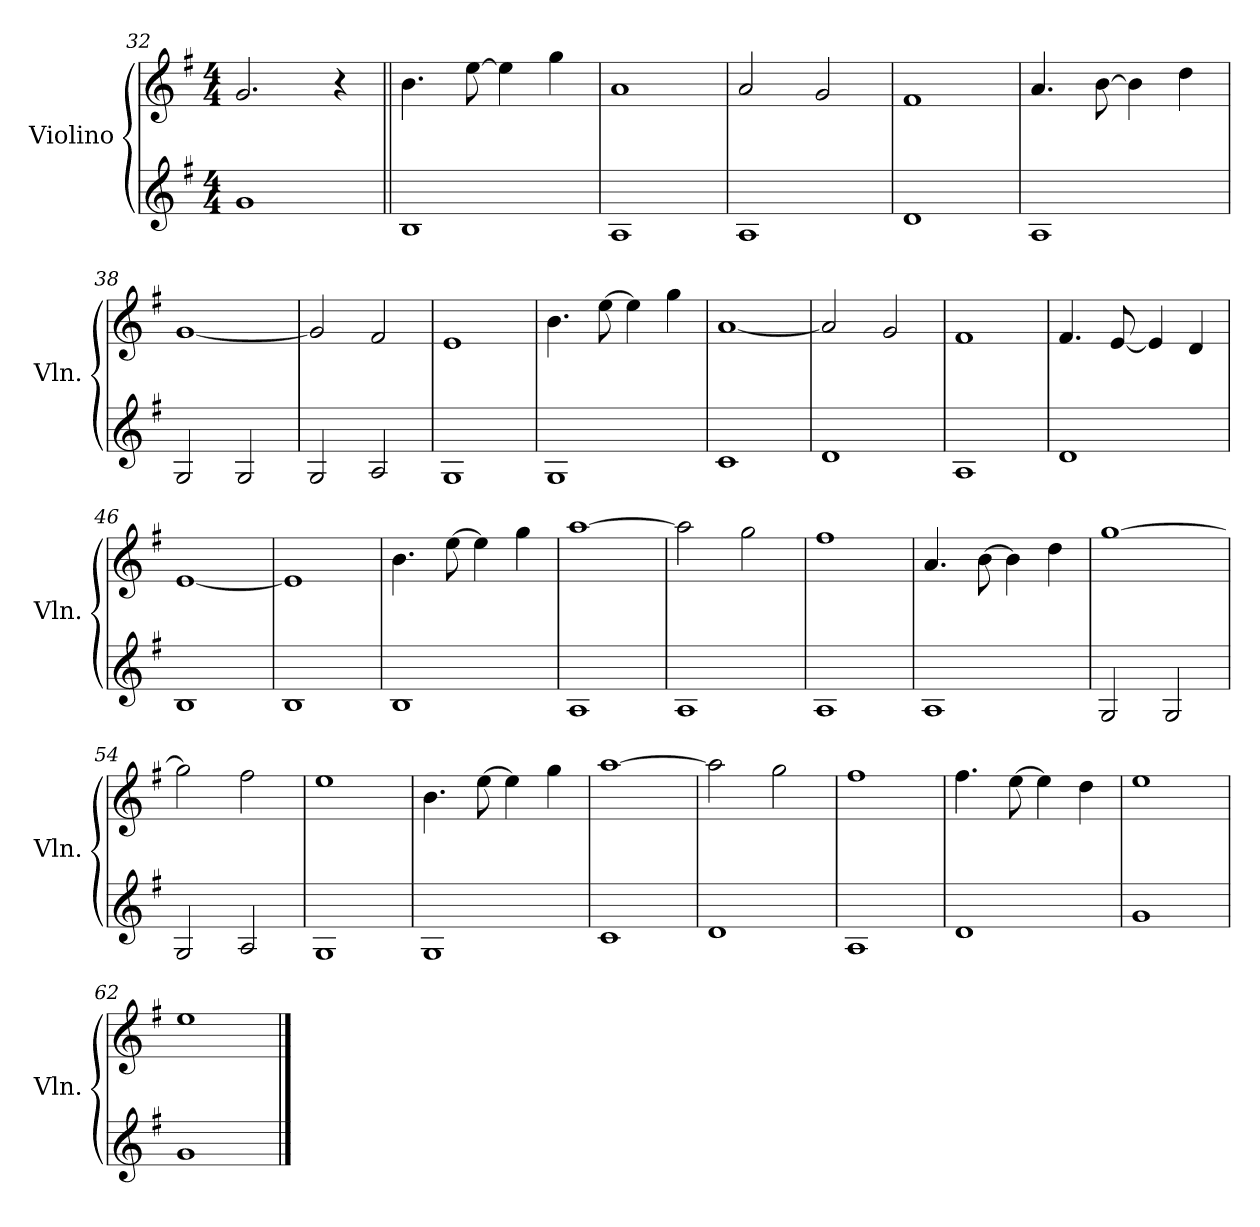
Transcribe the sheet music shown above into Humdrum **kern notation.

**kern	**kern
*part2	*part1
*staff2	*staff1
*I"Violino	*I"Violino
*I'Vln.	*I'Vln.
*clefG2	*clefG2
*k[f#]	*k[f#]
*M4/4	*M4/4
=32	=32
1g	2.g/
.	4r
=33||	=33||
1B	4.b\
.	[8ee\
.	4ee\]
.	4gg\
=34	=34
1A	1a
=35	=35
1A	2a/
.	2g/
=36	=36
1d	1f#
=37	=37
1A	4.a/
.	[8b\
.	4b\]
.	4dd\
=38	=38
2G/	[1g
2G/	.
=39	=39
2G/	2g/]
2A/	2f#/
=40	=40
1G	1e
=41	=41
1G	4.b\
.	[8ee\
.	4ee\]
.	4gg\
!!LO:LB:g=z
=42	=42
1c	[1a
=43	=43
1d	2a/]
.	2g/
=44	=44
1A	1f#
=45	=45
1d	4.f#/
.	[8e/
.	4e/]
.	4d/
=46	=46
1B	[1e
=47	=47
1B	1e]
=48	=48
1B	4.b\
.	[8ee\
.	4ee\]
.	4gg\
=49	=49
1A	[1aa
=50	=50
1A	2aa\]
.	2gg\
=51	=51
1A	1ff#
=52	=52
1A	4.a/
.	[8b\
.	4b\]
.	4dd\
=53	=53
2G/	[1gg
2G/	.
!!LO:LB:g=z
=54	=54
2G/	2gg\]
2A/	2ff#\
=55	=55
1G	1ee
=56	=56
1G	4.b\
.	[8ee\
.	4ee\]
.	4gg\
=57	=57
1c	[1aa
=58	=58
1d	2aa\]
.	2gg\
=59	=59
1A	1ff#
=60	=60
1d	4.ff#\
.	[8ee\
.	4ee\]
.	4dd\
=61	=61
1g	1ee
=62	=62
1g	1ee
==	==
*-	*-
